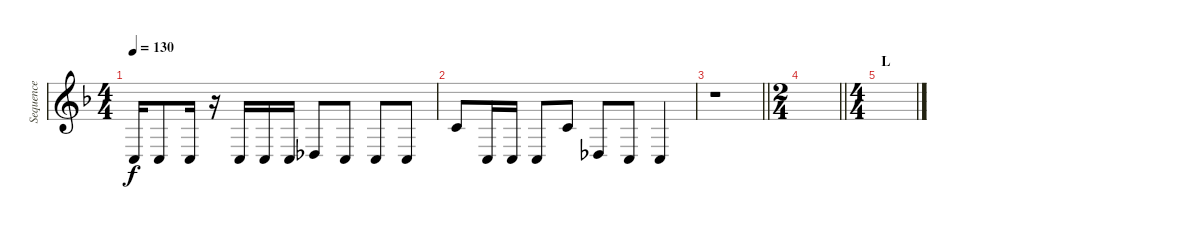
\track ("Sequence" "Sequence") {instrument lead2sawtooth}
\staff {score}
\tuning (D4 A3 F3 C3 G2 D2) {hide}
\ts (4 4)
\tempo 130
\clef g2
\ks f
0.4.16{dy f} 0.4.8 0.4.16 r.16 0.4.16 0.4.16 0.4.16 1.4.8 0.4.8 0.4.8 0.4.8 |
3.2.8 0.4.16 0.4.16 0.4.8 3.2.8 1.4.8 0.4.8 0.4.4 |
\barLineRight lightlight
r.1 |
\ts (2 4)
\barLineRight lightlight
|
\ts (4 4)
\section ("" "L")
